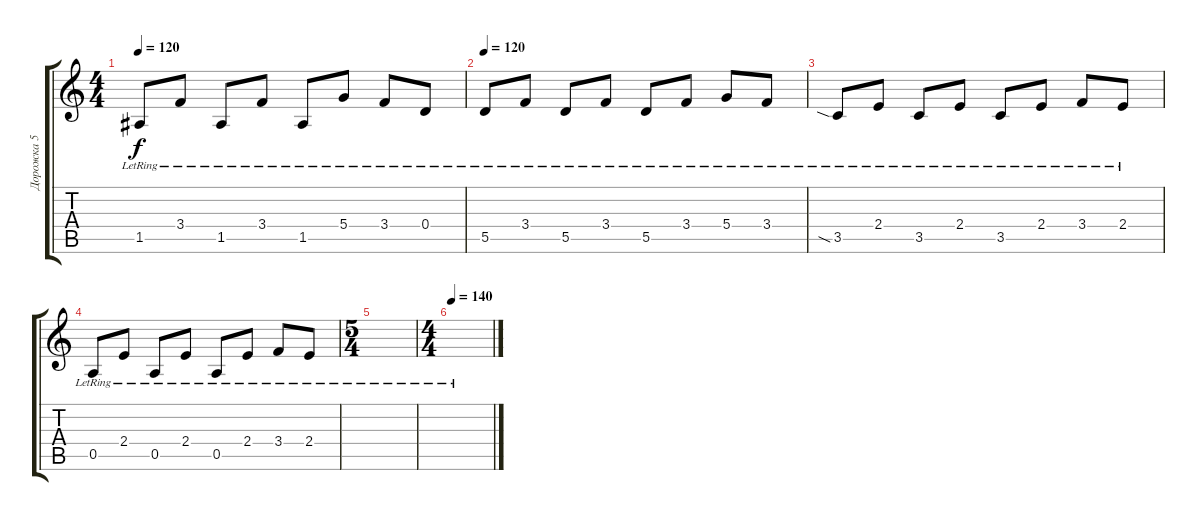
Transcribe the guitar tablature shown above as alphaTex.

\track ("Дорожка 5" "Дорожка 5") {instrument electricguitarjazz}
\staff {score tabs}
\tuning (E4 B3 G3 D3 A2 E2) {hide}
\ts (4 4)
\tempo 120
\clef g2
\ks c
1.5{lr}.8{dy f} 3.4{lr}.8 1.5{lr}.8 3.4{lr}.8 1.5{lr}.8 5.4{lr}.8 3.4{lr}.8 0.4{lr}.8 |
\tempo 120
5.5{lr}.8 3.4{lr}.8 5.5{lr}.8 3.4{lr}.8 5.5{lr}.8 3.4{lr}.8 5.4{lr}.8 3.4{lr}.8 |
3.5{sia lr}.8 2.4{lr}.8 3.5{lr}.8 2.4{lr}.8 3.5{lr}.8 2.4{lr}.8 3.4{lr}.8 2.4{lr}.8 |
0.5{lr}.8 2.4{lr}.8 0.5{lr}.8 2.4{lr}.8 0.5{lr}.8 2.4{lr}.8 3.4{lr}.8 2.4{lr}.8 |
\ts (5 4)
|
\ts (4 4)
\tempo 140
